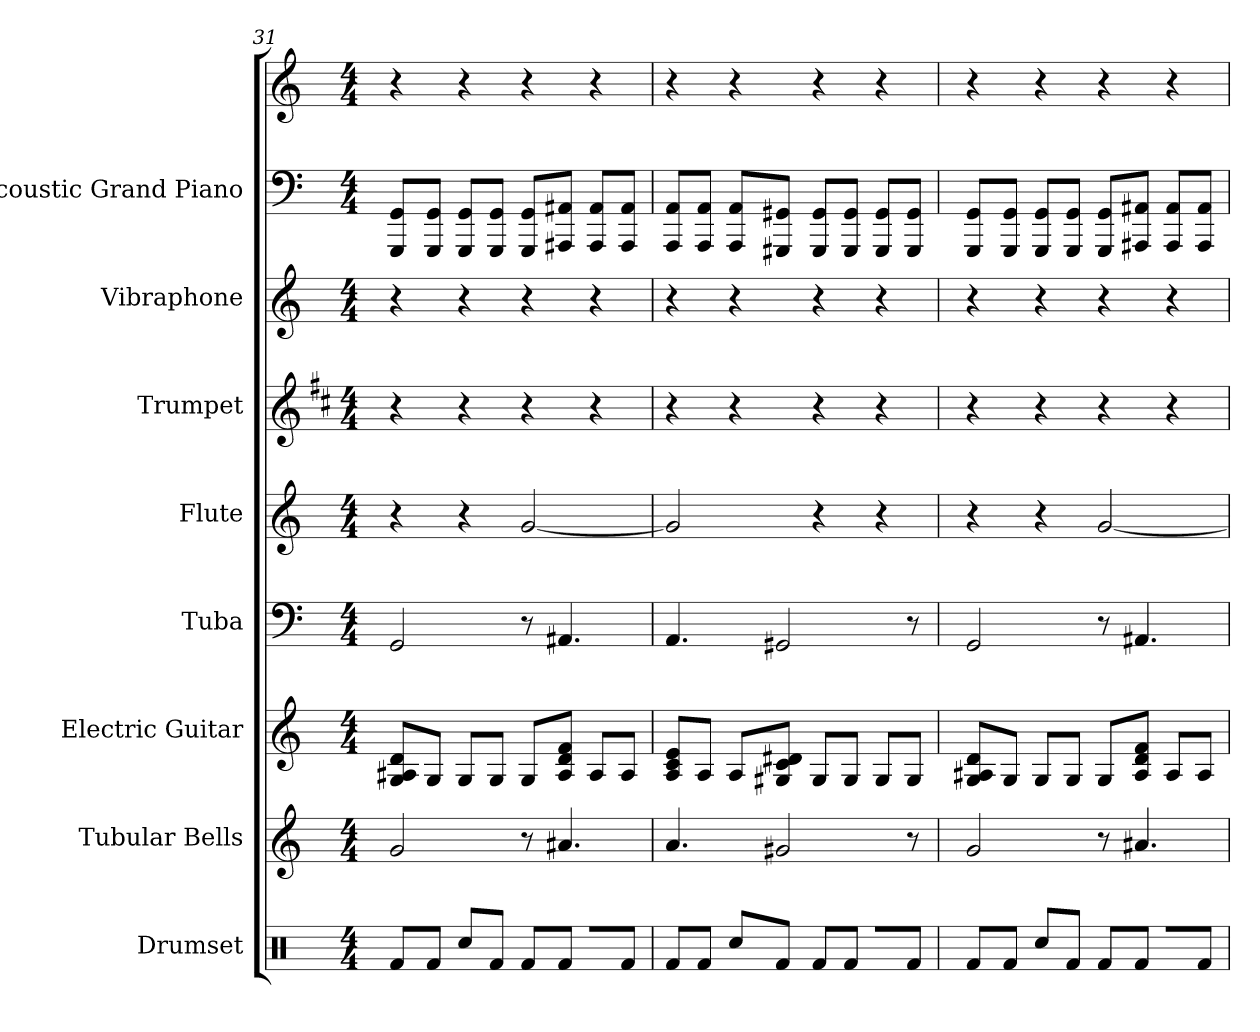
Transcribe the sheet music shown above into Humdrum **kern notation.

**kern	**kern	**kern	**kern	**kern	**kern	**kern	**kern	**kern
*part8	*part7	*part6	*part5	*part4	*part3	*part2	*part1	*part1
*staff9	*staff8	*staff7	*staff6	*staff5	*staff4	*staff3	*staff2	*staff1
*I"Drumset	*I"Tubular Bells	*I"Electric Guitar	*I"Tuba	*I"Flute	*I"Trumpet	*I"Vibraphone	*I"Acoustic Grand Piano	*
*I'Drs.	*I'Tbells	*I'Elec Gtr	*I'Tba	*I'Fl	*I'Tpt	*I'Vbp	*I'Pno	*
*clefX	*clefG2	*clefG2	*clefF4	*clefG2	*clefG2	*clefG2	*clefF4	*clefG2
*	*	*	*	*	*ITrd1c2	*	*	*
*k[]	*k[]	*k[]	*k[]	*k[]	*k[]	*k[]	*k[]	*k[]
*M4/4	*M4/4	*M4/4	*M4/4	*M4/4	*M4/4	*M4/4	*M4/4	*M4/4
=31	=31	=31	=31	=31	=31	=31	=31	=31
8RfL	2g	8G 8A#X 8dL	2GG	4r	4r	4r	8GG 8GGGL	4r
8RfJ	.	8GJ	.	.	.	.	8GG 8GGGJ	.
8RccL	.	8GL	.	4r	4r	4r	8GG 8GGGL	4r
8RfJ	.	8GJ	.	.	.	.	8GG 8GGGJ	.
8RfL	8r	8GL	8r	[2g	4r	4r	8GG 8GGGL	4r
8RfJ	4.a#X	8A# 8d 8fJ	4.AA#X	.	.	.	8AA#X 8AAA#XJ	.
8RL	.	8A#L	.	.	4r	4r	8AA# 8AAA#L	4r
8RfJ	.	8A#J	.	.	.	.	8AA# 8AAA#J	.
=32	=32	=32	=32	=32	=32	=32	=32	=32
8RfL	4.a	8A 8c 8eL	4.AA	2g]	4r	4r	8AA 8AAAL	4r
8RfJ	.	8AJ	.	.	.	.	8AA 8AAAJ	.
8RccL	.	8AL	.	.	4r	4r	8AA 8AAAL	4r
8RfJ	2g#X	8G#X 8c 8d#XJ	2GG#X	.	.	.	8GG#X 8GGG#XJ	.
8RfL	.	8G#L	.	4r	4r	4r	8GG# 8GGG#L	4r
8RfJ	.	8G#J	.	.	.	.	8GG# 8GGG#J	.
8RL	.	8G#L	.	4r	4r	4r	8GG# 8GGG#L	4r
8RfJ	8r	8G#J	8r	.	.	.	8GG# 8GGG#J	.
=33	=33	=33	=33	=33	=33	=33	=33	=33
8RfL	2g	8G 8A#X 8dL	2GG	4r	4r	4r	8GG 8GGGL	4r
8RfJ	.	8GJ	.	.	.	.	8GG 8GGGJ	.
8RccL	.	8GL	.	4r	4r	4r	8GG 8GGGL	4r
8RfJ	.	8GJ	.	.	.	.	8GG 8GGGJ	.
8RfL	8r	8GL	8r	[2g	4r	4r	8GG 8GGGL	4r
8RfJ	4.a#X	8A# 8d 8fJ	4.AA#X	.	.	.	8AA#X 8AAA#XJ	.
8RL	.	8A#L	.	.	4r	4r	8AA# 8AAA#L	4r
8RfJ	.	8A#J	.	.	.	.	8AA# 8AAA#J	.
=	=	=	=	=	=	=	=	=
*-	*-	*-	*-	*-	*-	*-	*-	*-
